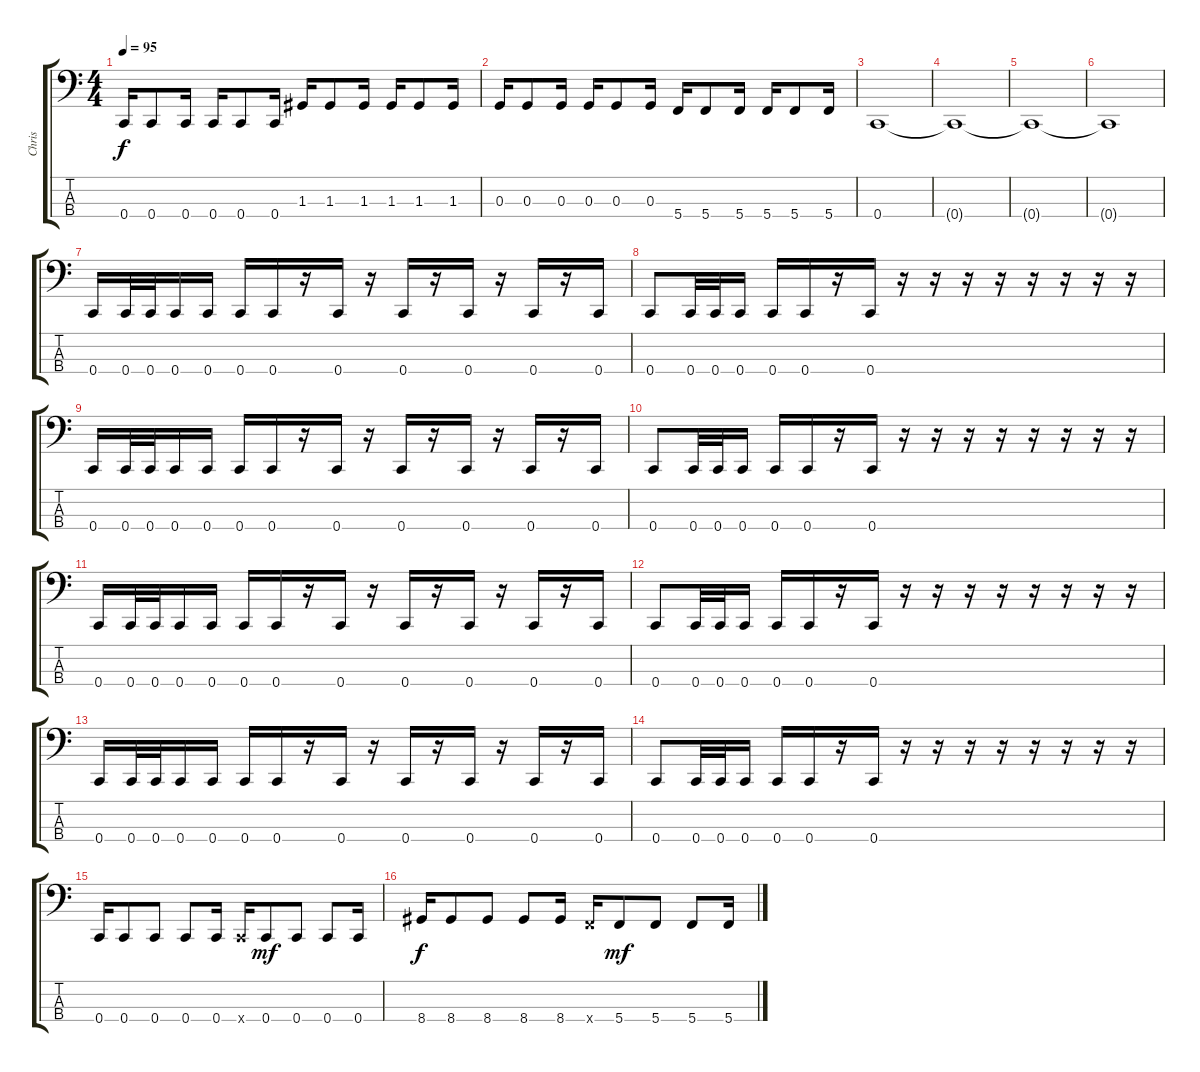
\track ("Chris" "Chris") {instrument electricbasspick}
\staff {score tabs}
\tuning (F2 C2 G1 C1) {hide}
\ts (4 4)
\tempo 95
\clef f4
\ks c
0.4.16{dy f} 0.4.8 0.4.16 0.4.16 0.4.8 0.4.16 1.3.16 1.3.8 1.3.16 1.3.16 1.3.8 1.3.16 |
0.3.16 0.3.8 0.3.16 0.3.16 0.3.8 0.3.16 5.4.16 5.4.8 5.4.16 5.4.16 5.4.8 5.4.16 |
0.4.1 |
0.4{t}.1 |
0.4{t}.1 |
0.4{t}.1 |
0.4.16 0.4.32 0.4.32 0.4.16 0.4.16 0.4.16 0.4.16 r.16 0.4.16 r.16 0.4.16 r.16 0.4.16 r.16 0.4.16 r.16 0.4.16 |
0.4.8 0.4.32 0.4.32 0.4.16 0.4.16 0.4.16 r.16 0.4.16 r.16 r.16 r.16 r.16 r.16 r.16 r.16 r.16 |
0.4.16 0.4.32 0.4.32 0.4.16 0.4.16 0.4.16 0.4.16 r.16 0.4.16 r.16 0.4.16 r.16 0.4.16 r.16 0.4.16 r.16 0.4.16 |
0.4.8 0.4.32 0.4.32 0.4.16 0.4.16 0.4.16 r.16 0.4.16 r.16 r.16 r.16 r.16 r.16 r.16 r.16 r.16 |
0.4.16 0.4.32 0.4.32 0.4.16 0.4.16 0.4.16 0.4.16 r.16 0.4.16 r.16 0.4.16 r.16 0.4.16 r.16 0.4.16 r.16 0.4.16 |
0.4.8 0.4.32 0.4.32 0.4.16 0.4.16 0.4.16 r.16 0.4.16 r.16 r.16 r.16 r.16 r.16 r.16 r.16 r.16 |
0.4.16 0.4.32 0.4.32 0.4.16 0.4.16 0.4.16 0.4.16 r.16 0.4.16 r.16 0.4.16 r.16 0.4.16 r.16 0.4.16 r.16 0.4.16 |
0.4.8 0.4.32 0.4.32 0.4.16 0.4.16 0.4.16 r.16 0.4.16 r.16 r.16 r.16 r.16 r.16 r.16 r.16 r.16 |
0.4.16 0.4.8 0.4.8 0.4.8 0.4.16 0.4{x}.16 0.4.8{dy mf} 0.4.8 0.4.8 0.4.16 |
8.4.16{dy f} 8.4.8 8.4.8 8.4.8 8.4.16 5.4{x}.16 5.4.8{dy mf} 5.4.8 5.4.8 5.4.16
